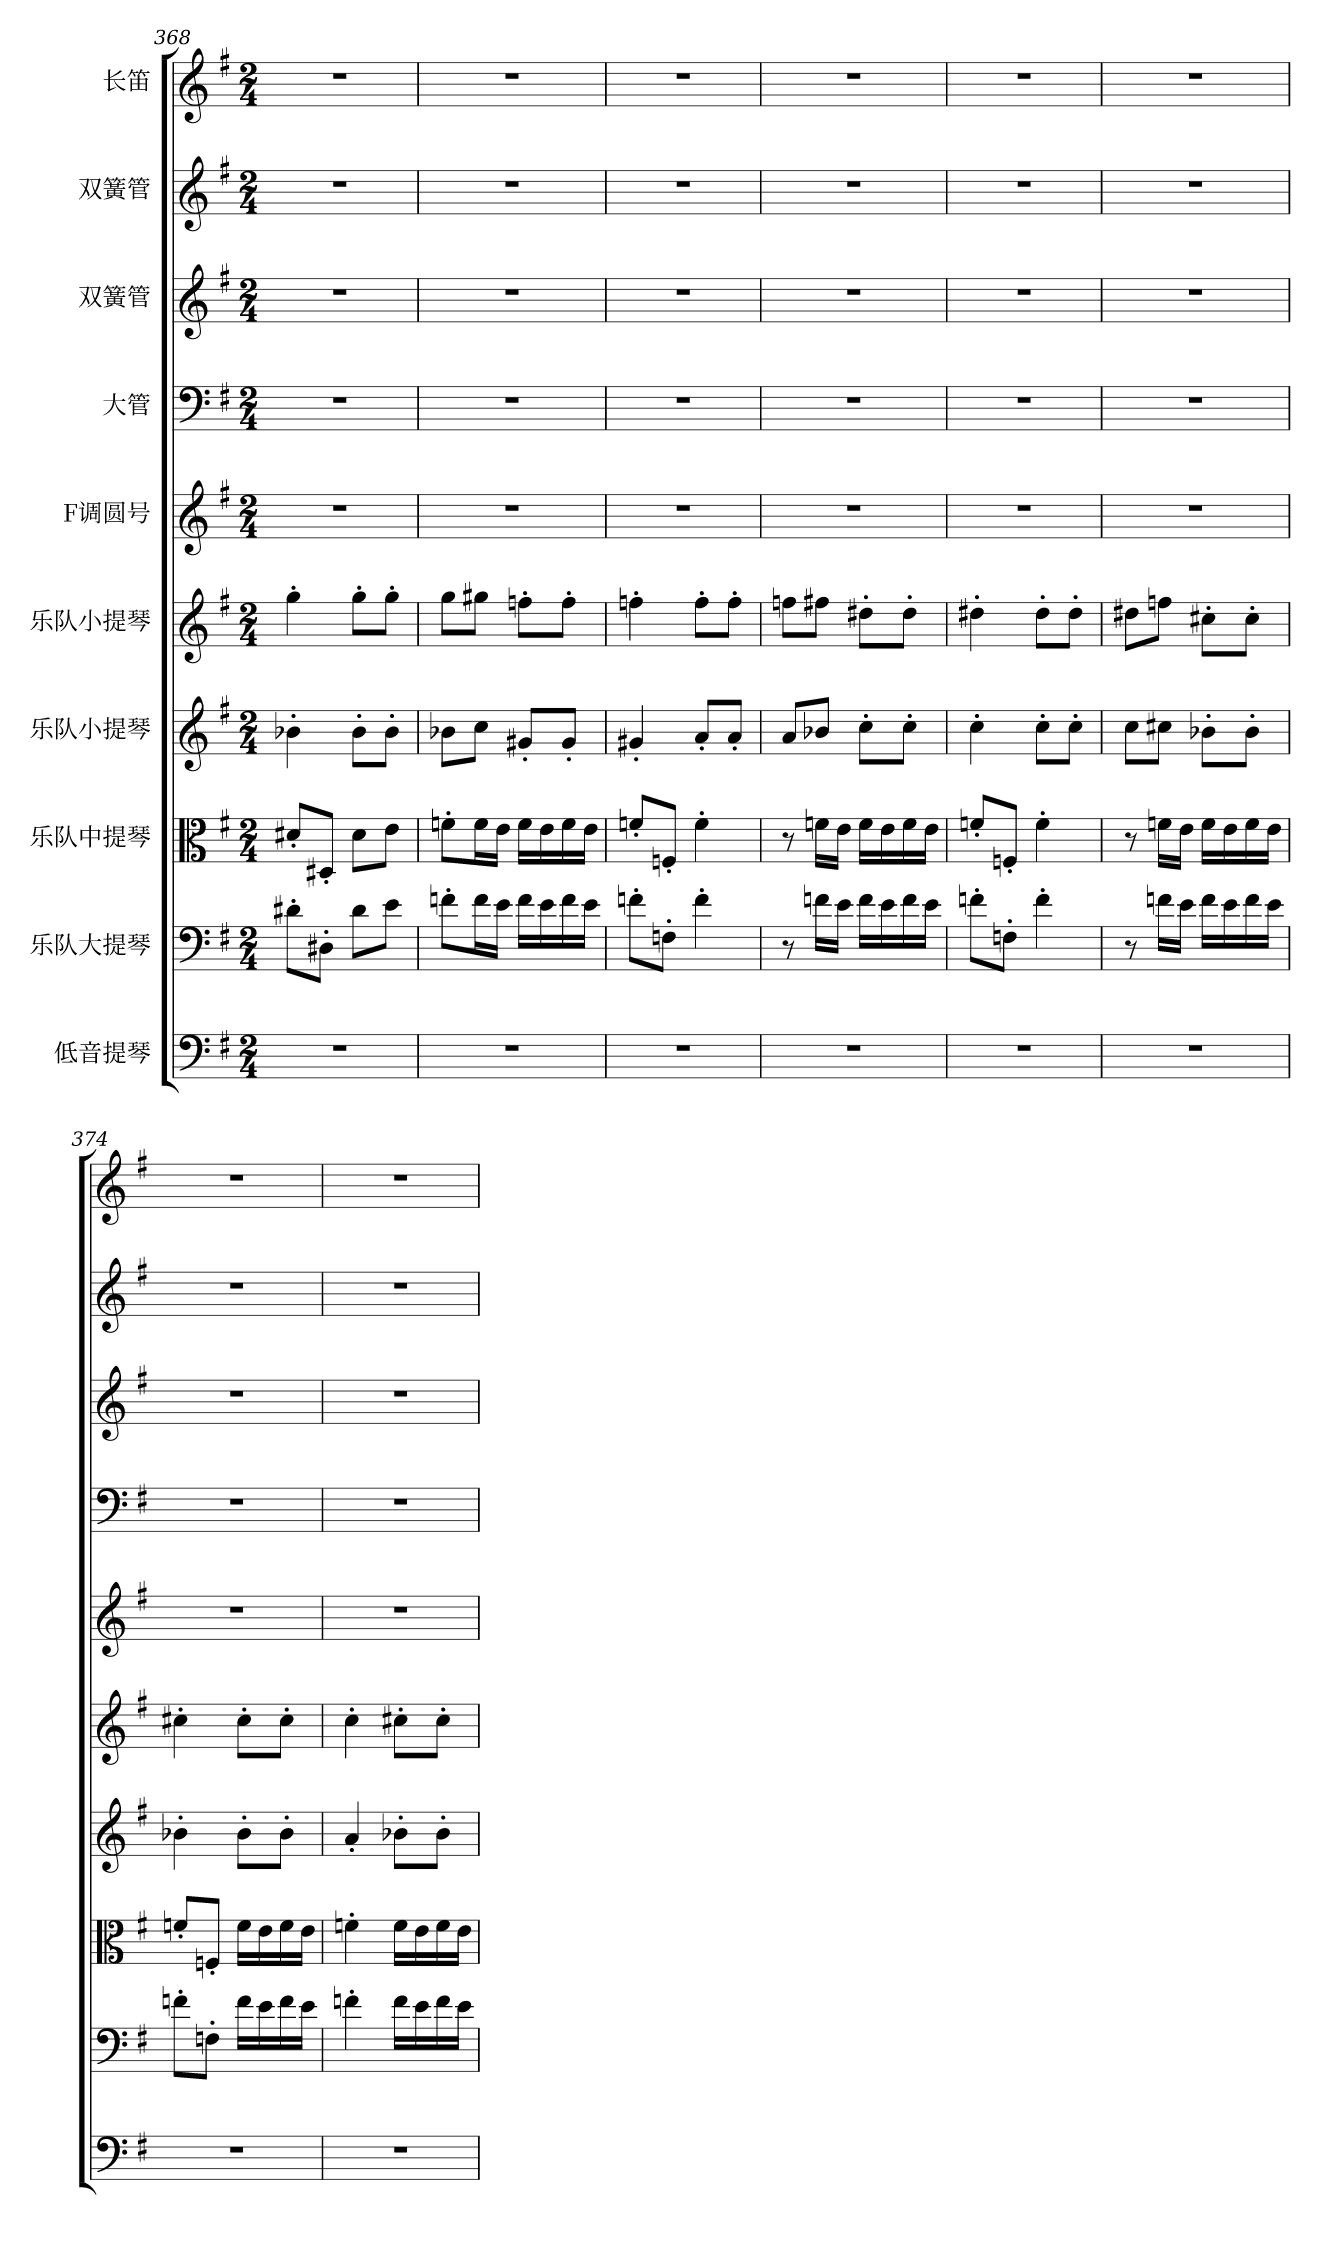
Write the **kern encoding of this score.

**kern	**kern	**kern	**kern	**kern	**kern	**kern	**kern	**kern	**kern
*part10	*part9	*part8	*part7	*part6	*part5	*part4	*part3	*part2	*part1
*staff10	*staff9	*staff8	*staff7	*staff6	*staff5	*staff4	*staff3	*staff2	*staff1
*I"低音提琴	*I"乐队大提琴	*I"乐队中提琴	*I"乐队小提琴	*I"乐队小提琴	*I"F调圆号	*I"大管	*I"双簧管	*I"双簧管	*I"长笛
*clefF4	*clefF4	*clefC3	*clefG2	*clefG2	*clefG2	*clefF4	*clefG2	*clefG2	*clefG2
*ITrd7c12	*	*	*	*	*ITrd4c7	*	*	*	*
*k[f#]	*k[f#]	*k[f#]	*k[f#]	*k[f#]	*k[]	*k[f#]	*k[f#]	*k[f#]	*k[f#]
*M2/4	*M2/4	*M2/4	*M2/4	*M2/4	*M2/4	*M2/4	*M2/4	*M2/4	*M2/4
=368	=368	=368	=368	=368	=368	=368	=368	=368	=368
2r	8d#X'\L	8d#X'/L	4b-X'\	4gg'\	2r	2r	2r	2r	2r
.	8D#X'\J	8D#X'/J	.	.	.	.	.	.	.
.	8d#\L	8d#\L	8b-'\L	8gg'\L	.	.	.	.	.
.	8e\J	8e\J	8b-'\J	8gg'\J	.	.	.	.	.
=369	=369	=369	=369	=369	=369	=369	=369	=369	=369
2r	8fn'\L	8fn'\L	8b-X\L	8gg\L	2r	2r	2r	2r	2r
.	16f\L	16f\L	8cc\J	8gg#X\J	.	.	.	.	.
.	16e\JJ	16e\JJ	.	.	.	.	.	.	.
.	16f\LL	16f\LL	8g#X'/L	8ffn'\L	.	.	.	.	.
.	16e\	16e\	.	.	.	.	.	.	.
.	16f\	16f\	8g#'/J	8ff'\J	.	.	.	.	.
.	16e\JJ	16e\JJ	.	.	.	.	.	.	.
=370	=370	=370	=370	=370	=370	=370	=370	=370	=370
2r	8fn'\L	8fn'/L	4g#X'/	4ffn'\	2r	2r	2r	2r	2r
.	8Fn'\J	8Fn'/J	.	.	.	.	.	.	.
.	4f'\	4f'\	8a'/L	8ff'\L	.	.	.	.	.
.	.	.	8a'/J	8ff'\J	.	.	.	.	.
!!LO:PB:g=z
=371	=371	=371	=371	=371	=371	=371	=371	=371	=371
2r	8r	8r	8a/L	8ffn\L	2r	2r	2r	2r	2r
.	16fn\LL	16fn\LL	8b-X/J	8ff#X\J	.	.	.	.	.
.	16e\JJ	16e\JJ	.	.	.	.	.	.	.
.	16f\LL	16f\LL	8cc'\L	8dd#X'\L	.	.	.	.	.
.	16e\	16e\	.	.	.	.	.	.	.
.	16f\	16f\	8cc'\J	8dd#'\J	.	.	.	.	.
.	16e\JJ	16e\JJ	.	.	.	.	.	.	.
=372	=372	=372	=372	=372	=372	=372	=372	=372	=372
2r	8fn'\L	8fn'/L	4cc'\	4dd#X'\	2r	2r	2r	2r	2r
.	8Fn'\J	8Fn'/J	.	.	.	.	.	.	.
.	4f'\	4f'\	8cc'\L	8dd#'\L	.	.	.	.	.
.	.	.	8cc'\J	8dd#'\J	.	.	.	.	.
=373	=373	=373	=373	=373	=373	=373	=373	=373	=373
2r	8r	8r	8cc\L	8dd#X\L	2r	2r	2r	2r	2r
.	16fn\LL	16fn\LL	8cc#X\J	8ffn\J	.	.	.	.	.
.	16e\JJ	16e\JJ	.	.	.	.	.	.	.
.	16f\LL	16f\LL	8b-X'\L	8cc#X'\L	.	.	.	.	.
.	16e\	16e\	.	.	.	.	.	.	.
.	16f\	16f\	8b-'\J	8cc#'\J	.	.	.	.	.
.	16e\JJ	16e\JJ	.	.	.	.	.	.	.
=374	=374	=374	=374	=374	=374	=374	=374	=374	=374
2r	8fn'\L	8fn'/L	4b-X'\	4cc#X'\	2r	2r	2r	2r	2r
.	8Fn'\J	8Fn'/J	.	.	.	.	.	.	.
.	16f\LL	16f\LL	8b-'\L	8cc#'\L	.	.	.	.	.
.	16e\	16e\	.	.	.	.	.	.	.
.	16f\	16f\	8b-'\J	8cc#'\J	.	.	.	.	.
.	16e\JJ	16e\JJ	.	.	.	.	.	.	.
!!LO:PB:g=z
=375	=375	=375	=375	=375	=375	=375	=375	=375	=375
2r	4fn'\	4fn'\	4a'/	4cc'\	2r	2r	2r	2r	2r
.	16f\LL	16f\LL	8b-X'\L	8cc#X'\L	.	.	.	.	.
.	16e\	16e\	.	.	.	.	.	.	.
.	16f\	16f\	8b-'\J	8cc#'\J	.	.	.	.	.
.	16e\JJ	16e\JJ	.	.	.	.	.	.	.
=	=	=	=	=	=	=	=	=	=
*-	*-	*-	*-	*-	*-	*-	*-	*-	*-
